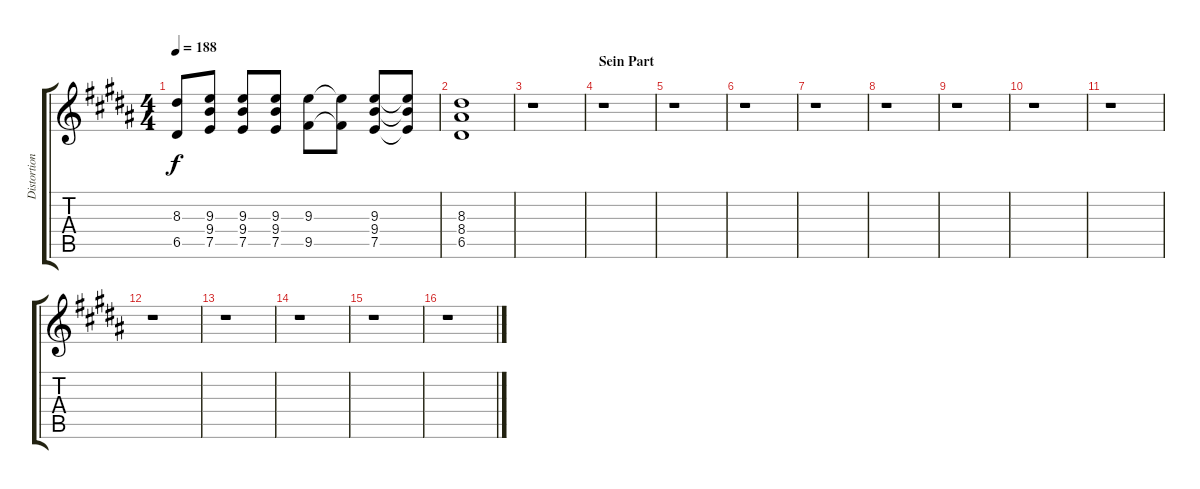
\track ("Distortion" "Distortion") {instrument distortionguitar}
\staff {score tabs}
\tuning (E4 B3 G3 D3 A2 E2) {hide}
\ts (4 4)
\tempo 188
\clef g2
\ks b
(8.3 6.5).8{dy f} (9.3 9.4 7.5).8 (9.3 9.4 7.5).8 (9.3 9.4 7.5).8 (9.3 9.5).8 (9.3{t} 9.5{t}).8 (9.3 9.4 7.5).8 (9.3{t} 9.4{t} 7.5{t}).8 |
(8.3 8.4 6.5).1 |
r.1 |
\section ("" "Sein Part")
r.1 |
r.1 |
r.1 |
r.1 |
r.1 |
r.1 |
r.1 |
r.1 |
r.1 |
r.1 |
r.1 |
r.1 |
r.1
